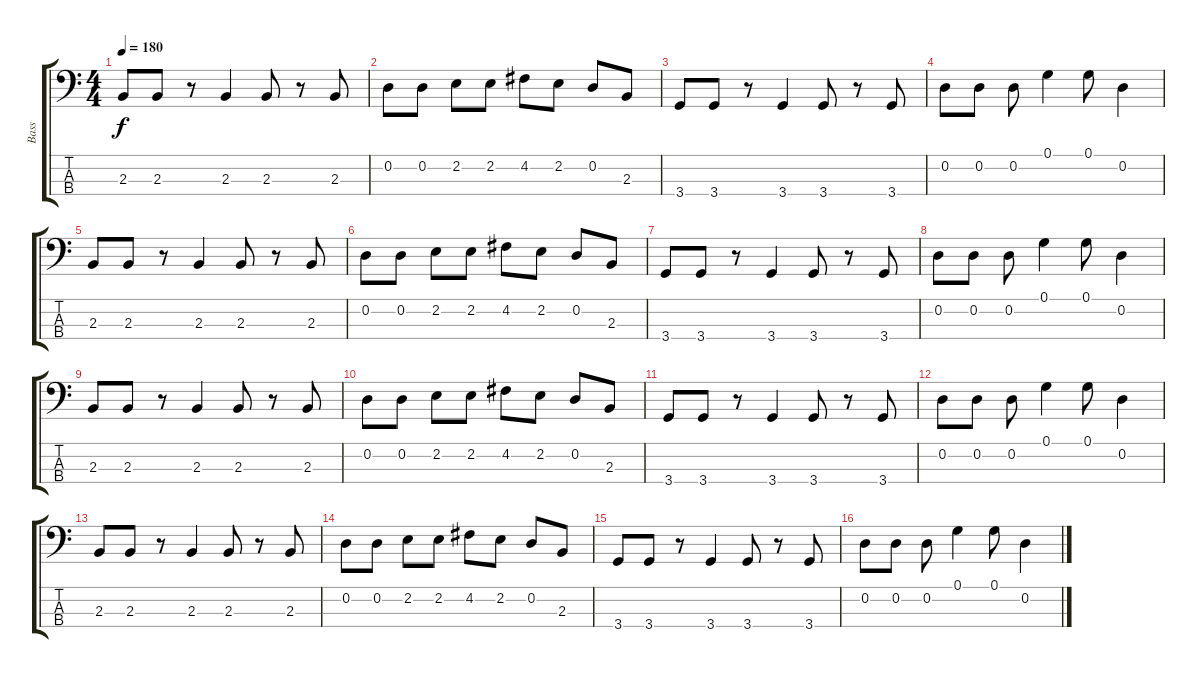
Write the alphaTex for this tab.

\track ("Bass" "Bass") {instrument electricbasspick}
\staff {score tabs}
\tuning (G2 D2 A1 E1) {hide}
\ts (4 4)
\tempo 180
\clef f4
\ks c
2.3.8{dy f} 2.3.8 r.8 2.3.4 2.3.8 r.8 2.3.8 |
0.2.8 0.2.8 2.2.8 2.2.8 4.2.8 2.2.8 0.2.8 2.3.8 |
3.4.8 3.4.8 r.8 3.4.4 3.4.8 r.8 3.4.8 |
0.2.8 0.2.8 0.2.8 0.1.4 0.1.8 0.2.4 |
2.3.8 2.3.8 r.8 2.3.4 2.3.8 r.8 2.3.8 |
0.2.8 0.2.8 2.2.8 2.2.8 4.2.8 2.2.8 0.2.8 2.3.8 |
3.4.8 3.4.8 r.8 3.4.4 3.4.8 r.8 3.4.8 |
0.2.8 0.2.8 0.2.8 0.1.4 0.1.8 0.2.4 |
2.3.8 2.3.8 r.8 2.3.4 2.3.8 r.8 2.3.8 |
0.2.8 0.2.8 2.2.8 2.2.8 4.2.8 2.2.8 0.2.8 2.3.8 |
3.4.8 3.4.8 r.8 3.4.4 3.4.8 r.8 3.4.8 |
0.2.8 0.2.8 0.2.8 0.1.4 0.1.8 0.2.4 |
2.3.8 2.3.8 r.8 2.3.4 2.3.8 r.8 2.3.8 |
0.2.8 0.2.8 2.2.8 2.2.8 4.2.8 2.2.8 0.2.8 2.3.8 |
3.4.8 3.4.8 r.8 3.4.4 3.4.8 r.8 3.4.8 |
0.2.8 0.2.8 0.2.8 0.1.4 0.1.8 0.2.4
